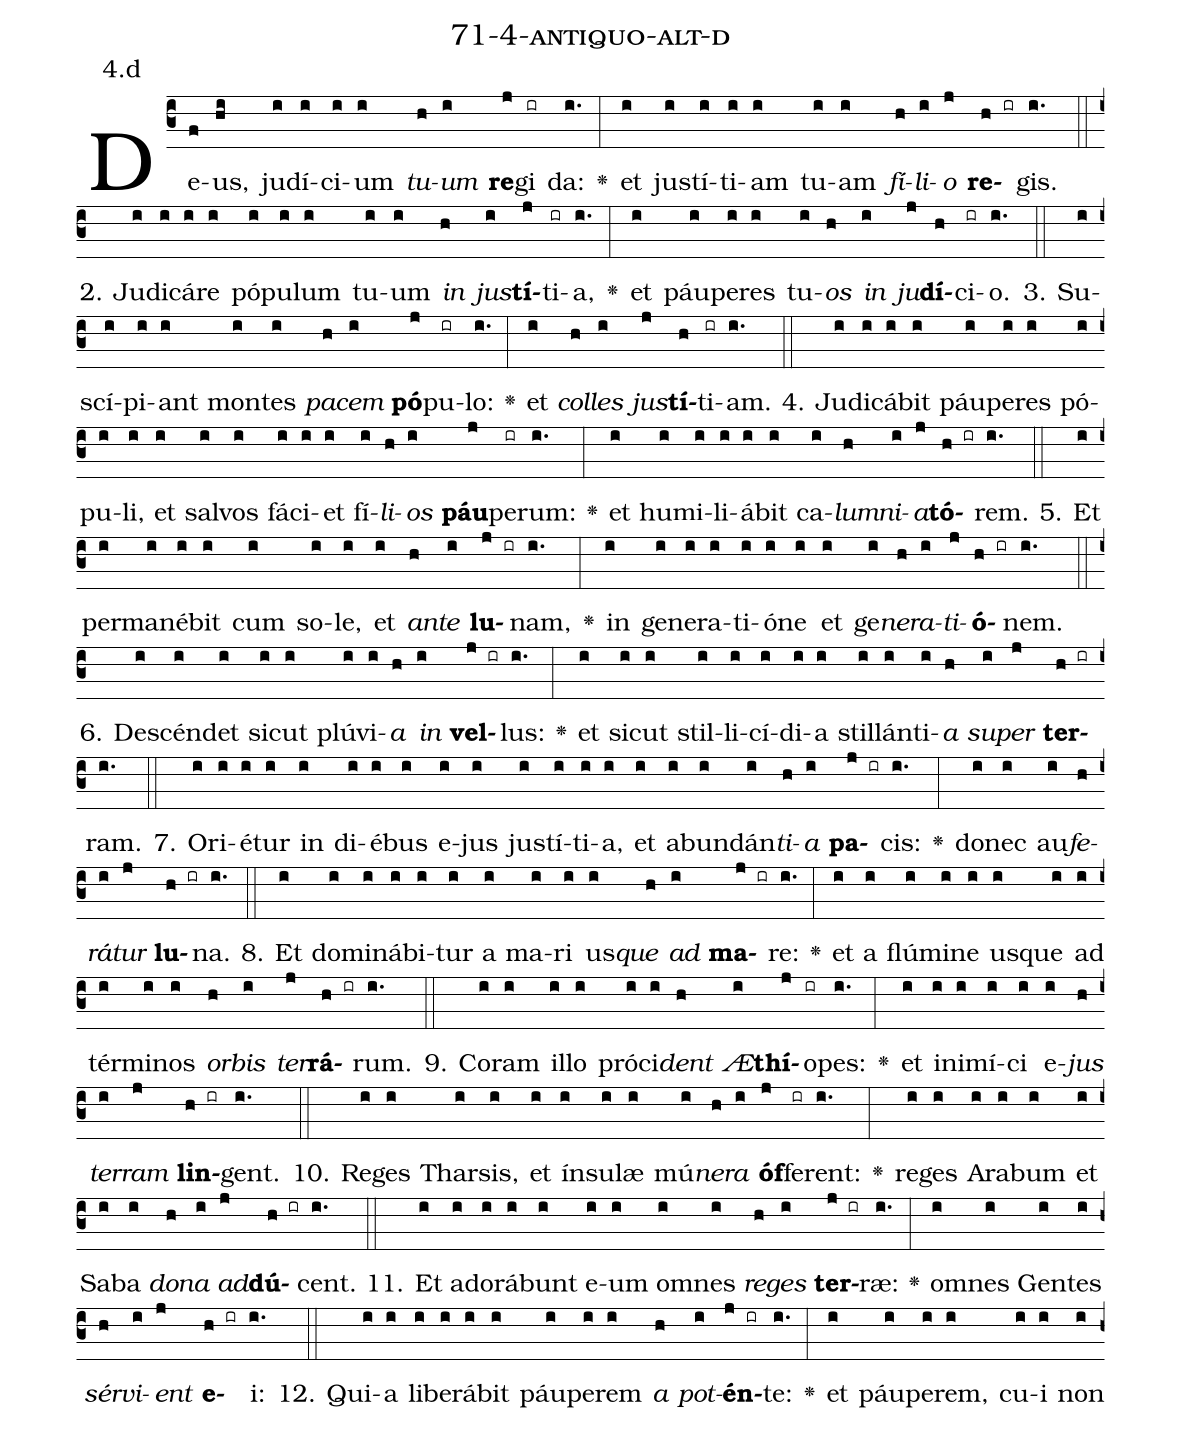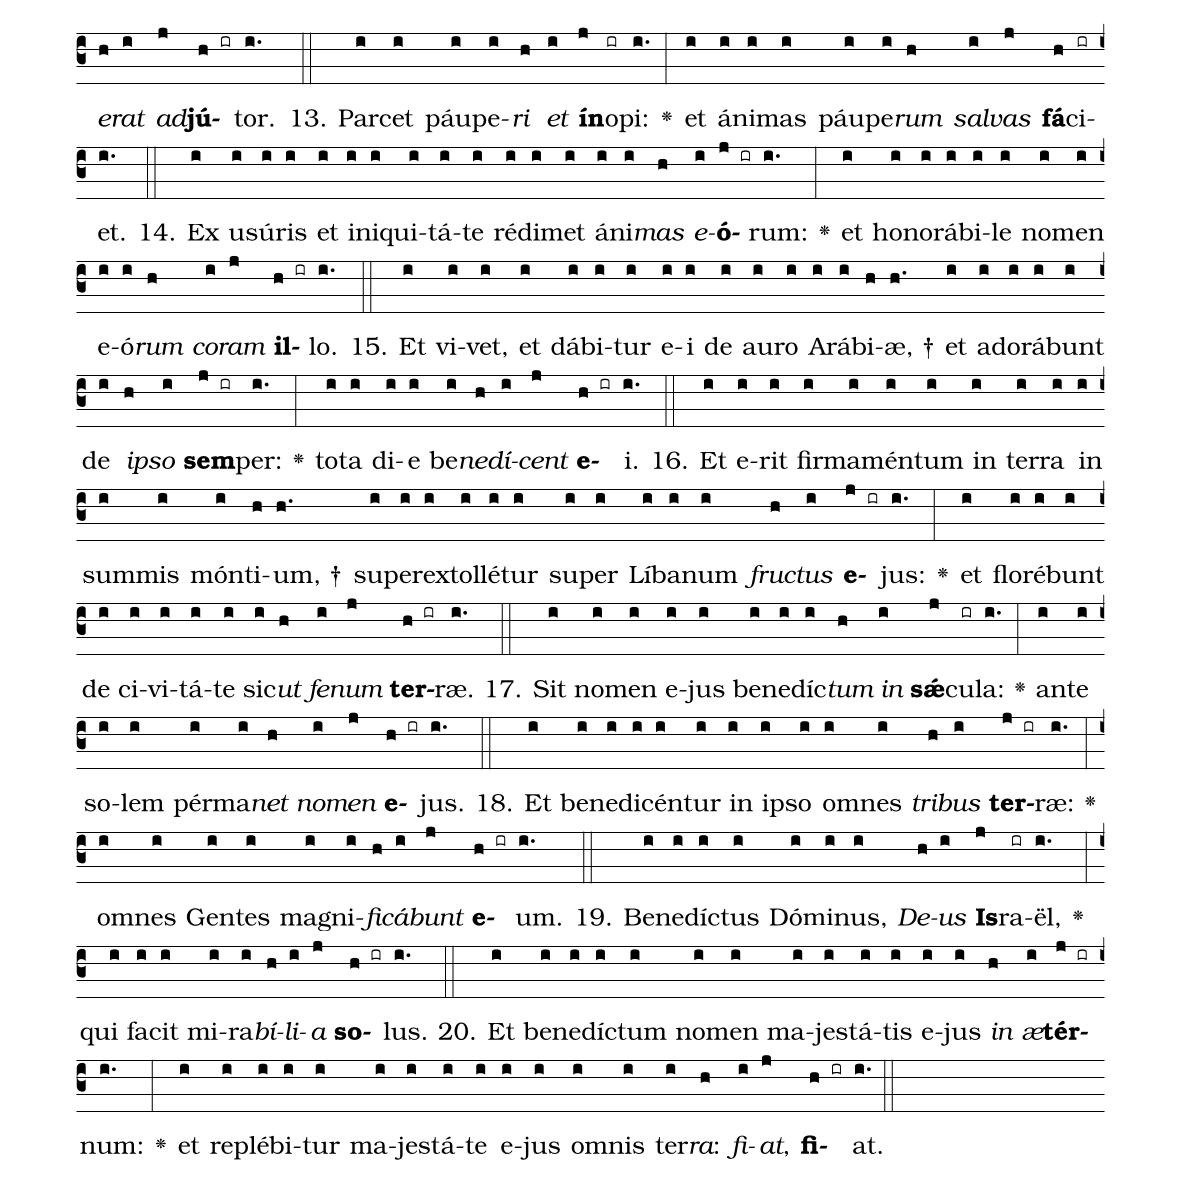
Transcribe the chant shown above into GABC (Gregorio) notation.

name: 71-4-antiquo-alt-d;
annotation: 4.d;
%%
(c3)De(f)us,(hi) ju(i)dí(i)ci(i)um(i) <i>tu</i>(h)<i>um</i>(i) <b>re</b>(j)gi(ir) da:(i.) <v>\greheightstar</v>(:) et(i) jus(i)tí(i)ti(i)am(i) tu(i)am(i) <i>fí</i>(h)<i>li</i>(i)<i>o</i>(j) <b>re</b>(h ir)gis.(i.) (::)
2. Ju(i)di(i)cá(i)re(i) pó(i)pu(i)lum(i) tu(i)um(i) <i>in</i>(h) <i>jus</i>(i)<b>tí</b>(j)ti(ir)a,(i.) <v>\greheightstar</v>(:) et(i) páu(i)pe(i)res(i) tu(i)<i>os</i>(h) <i>in</i>(i) <i>ju</i>(j)<b>dí</b>(h)ci(ir)o.(i.) (::)
3. Su(i)scí(i)pi(i)ant(i) mon(i)tes(i) <i>pa</i>(h)<i>cem</i>(i) <b>pó</b>(j)pu(ir)lo:(i.) <v>\greheightstar</v>(:) et(i) <i>col</i>(h)<i>les</i>(i) <i>jus</i>(j)<b>tí</b>(h)ti(ir)am.(i.) (::)
4. Ju(i)di(i)cá(i)bit(i) páu(i)pe(i)res(i) pó(i)pu(i)li,(i) et(i) sal(i)vos(i) fá(i)ci(i)et(i) fí(i)<i>li</i>(h)<i>os</i>(i) <b>páu</b>(j)pe(ir)rum:(i.) <v>\greheightstar</v>(:) et(i) hu(i)mi(i)li(i)á(i)bit(i) ca(i)<i>lum</i>(h)<i>ni</i>(i)<i>a</i>(j)<b>tó</b>(h ir)rem.(i.) (::)
5. Et(i) per(i)ma(i)né(i)bit(i) cum(i) so(i)le,(i) et(i) <i>an</i>(h)<i>te</i>(i) <b>lu</b>(j ir)nam,(i.) <v>\greheightstar</v>(:) in(i) ge(i)ne(i)ra(i)ti(i)ó(i)ne(i) et(i) ge(i)<i>ne</i>(h)<i>ra</i>(i)<i>ti</i>(j)<b>ó</b>(h ir)nem.(i.) (::)
6. De(i)scén(i)det(i) sic(i)ut(i) plú(i)vi(i)<i>a</i>(h) <i>in</i>(i) <b>vel</b>(j ir)lus:(i.) <v>\greheightstar</v>(:) et(i) sic(i)ut(i) stil(i)li(i)cí(i)di(i)a(i) stil(i)lán(i)ti(i)<i>a</i>(h) <i>su</i>(i)<i>per</i>(j) <b>ter</b>(h ir)ram.(i.) (::)
7. O(i)ri(i)é(i)tur(i) in(i) di(i)é(i)bus(i) e(i)jus(i) jus(i)tí(i)ti(i)a,(i) et(i) ab(i)un(i)dán(i)<i>ti</i>(h)<i>a</i>(i) <b>pa</b>(j ir)cis:(i.) <v>\greheightstar</v>(:) do(i)nec(i) au(i)<i>fe</i>(h)<i>rá</i>(i)<i>tur</i>(j) <b>lu</b>(h ir)na.(i.) (::)
8. Et(i) do(i)mi(i)ná(i)bi(i)tur(i) a(i) ma(i)ri(i) us(i)<i>que</i>(h) <i>ad</i>(i) <b>ma</b>(j ir)re:(i.) <v>\greheightstar</v>(:) et(i) a(i) flú(i)mi(i)ne(i) us(i)que(i) ad(i) tér(i)mi(i)nos(i) <i>or</i>(h)<i>bis</i>(i) <i>ter</i>(j)<b>rá</b>(h ir)rum.(i.) (::)
9. Co(i)ram(i) il(i)lo(i) pró(i)ci(i)<i>dent</i>(h) <i>Æ</i>(i)<b>thí</b>(j)o(ir)pes:(i.) <v>\greheightstar</v>(:) et(i) in(i)i(i)mí(i)ci(i) e(i)<i>jus</i>(h) <i>ter</i>(i)<i>ram</i>(j) <b>lin</b>(h ir)gent.(i.) (::)
10. Re(i)ges(i) Thar(i)sis,(i) et(i) ín(i)su(i)læ(i) mú(i)<i>ne</i>(h)<i>ra</i>(i) <b>óf</b>(j)fe(ir)rent:(i.) <v>\greheightstar</v>(:) re(i)ges(i) A(i)ra(i)bum(i) et(i) Sa(i)ba(i) <i>do</i>(h)<i>na</i>(i) <i>ad</i>(j)<b>dú</b>(h ir)cent.(i.) (::)
11. Et(i) ad(i)o(i)rá(i)bunt(i) e(i)um(i) om(i)nes(i) <i>re</i>(h)<i>ges</i>(i) <b>ter</b>(j ir)ræ:(i.) <v>\greheightstar</v>(:) om(i)nes(i) Gen(i)tes(i) <i>sér</i>(h)<i>vi</i>(i)<i>ent</i>(j) <b>e</b>(h ir)i:(i.) (::)
12. Qui(i)a(i) li(i)be(i)rá(i)bit(i) páu(i)pe(i)rem(i) <i>a</i>(h) <i>pot</i>(i)<b>én</b>(j ir)te:(i.) <v>\greheightstar</v>(:) et(i) páu(i)pe(i)rem,(i) cu(i)i(i) non(i) <i>e</i>(h)<i>rat</i>(i) <i>ad</i>(j)<b>jú</b>(h ir)tor.(i.) (::)
13. Par(i)cet(i) páu(i)pe(i)<i>ri</i>(h) <i>et</i>(i) <b>ín</b>(j)o(ir)pi:(i.) <v>\greheightstar</v>(:) et(i) á(i)ni(i)mas(i) páu(i)pe(i)<i>rum</i>(h) <i>sal</i>(i)<i>vas</i>(j) <b>fá</b>(h)ci(ir)et.(i.) (::)
14. Ex(i) u(i)sú(i)ris(i) et(i) in(i)i(i)qui(i)tá(i)te(i) réd(i)i(i)met(i) á(i)ni(i)<i>mas</i>(h) <i>e</i>(i)<b>ó</b>(j ir)rum:(i.) <v>\greheightstar</v>(:) et(i) ho(i)no(i)rá(i)bi(i)le(i) no(i)men(i) e(i)ó(i)<i>rum</i>(h) <i>co</i>(i)<i>ram</i>(j) <b>il</b>(h ir)lo.(i.) (::)
15. Et(i) vi(i)vet,(i) et(i) dá(i)bi(i)tur(i) e(i)i(i) de(i) au(i)ro(i) A(i)rá(i)bi(h)æ, †(h.) et(i) ad(i)o(i)rá(i)bunt(i) de(i) <i>ip</i>(h)<i>so</i>(i) <b>sem</b>(j ir)per:(i.) <v>\greheightstar</v>(:) to(i)ta(i) di(i)e(i) be(i)<i>ne</i>(h)<i>dí</i>(i)<i>cent</i>(j) <b>e</b>(h ir)i.(i.) (::)
16. Et(i) e(i)rit(i) fir(i)ma(i)mén(i)tum(i) in(i) ter(i)ra(i) in(i) sum(i)mis(i) món(i)ti(h)um, †(h.) su(i)per(i)ex(i)tol(i)lé(i)tur(i) su(i)per(i) Lí(i)ba(i)num(i) <i>fruc</i>(h)<i>tus</i>(i) <b>e</b>(j ir)jus:(i.) <v>\greheightstar</v>(:) et(i) flo(i)ré(i)bunt(i) de(i) ci(i)vi(i)tá(i)te(i) sic(i)<i>ut</i>(h) <i>fe</i>(i)<i>num</i>(j) <b>ter</b>(h ir)ræ.(i.) (::)
17. Sit(i) no(i)men(i) e(i)jus(i) be(i)ne(i)díc(i)<i>tum</i>(h) <i>in</i>(i) <b>sǽ</b>(j)cu(ir)la:(i.) <v>\greheightstar</v>(:) an(i)te(i) so(i)lem(i) pér(i)ma(i)<i>net</i>(h) <i>no</i>(i)<i>men</i>(j) <b>e</b>(h ir)jus.(i.) (::)
18. Et(i) be(i)ne(i)di(i)cén(i)tur(i) in(i) ip(i)so(i) om(i)nes(i) <i>tri</i>(h)<i>bus</i>(i) <b>ter</b>(j ir)ræ:(i.) <v>\greheightstar</v>(:) om(i)nes(i) Gen(i)tes(i) ma(i)gni(i)<i>fi</i>(h)<i>cá</i>(i)<i>bunt</i>(j) <b>e</b>(h ir)um.(i.) (::)
19. Be(i)ne(i)díc(i)tus(i) Dó(i)mi(i)nus,(i) <i>De</i>(h)<i>us</i>(i) <b>Is</b>(j)ra(ir)ël,(i.) <v>\greheightstar</v>(:) qui(i) fa(i)cit(i) mi(i)ra(i)<i>bí</i>(h)<i>li</i>(i)<i>a</i>(j) <b>so</b>(h ir)lus.(i.) (::)
20. Et(i) be(i)ne(i)díc(i)tum(i) no(i)men(i) ma(i)jes(i)tá(i)tis(i) e(i)jus(i) <i>in</i>(h) <i>æ</i>(i)<b>tér</b>(j ir)num:(i.) <v>\greheightstar</v>(:) et(i) re(i)plé(i)bi(i)tur(i) ma(i)jes(i)tá(i)te(i) e(i)jus(i) om(i)nis(i) ter(i)<i>ra</i>:(h) <i>fi</i>(i)<i>at</i>,(j) <b>fi</b>(h ir)at.(i.) (::)
